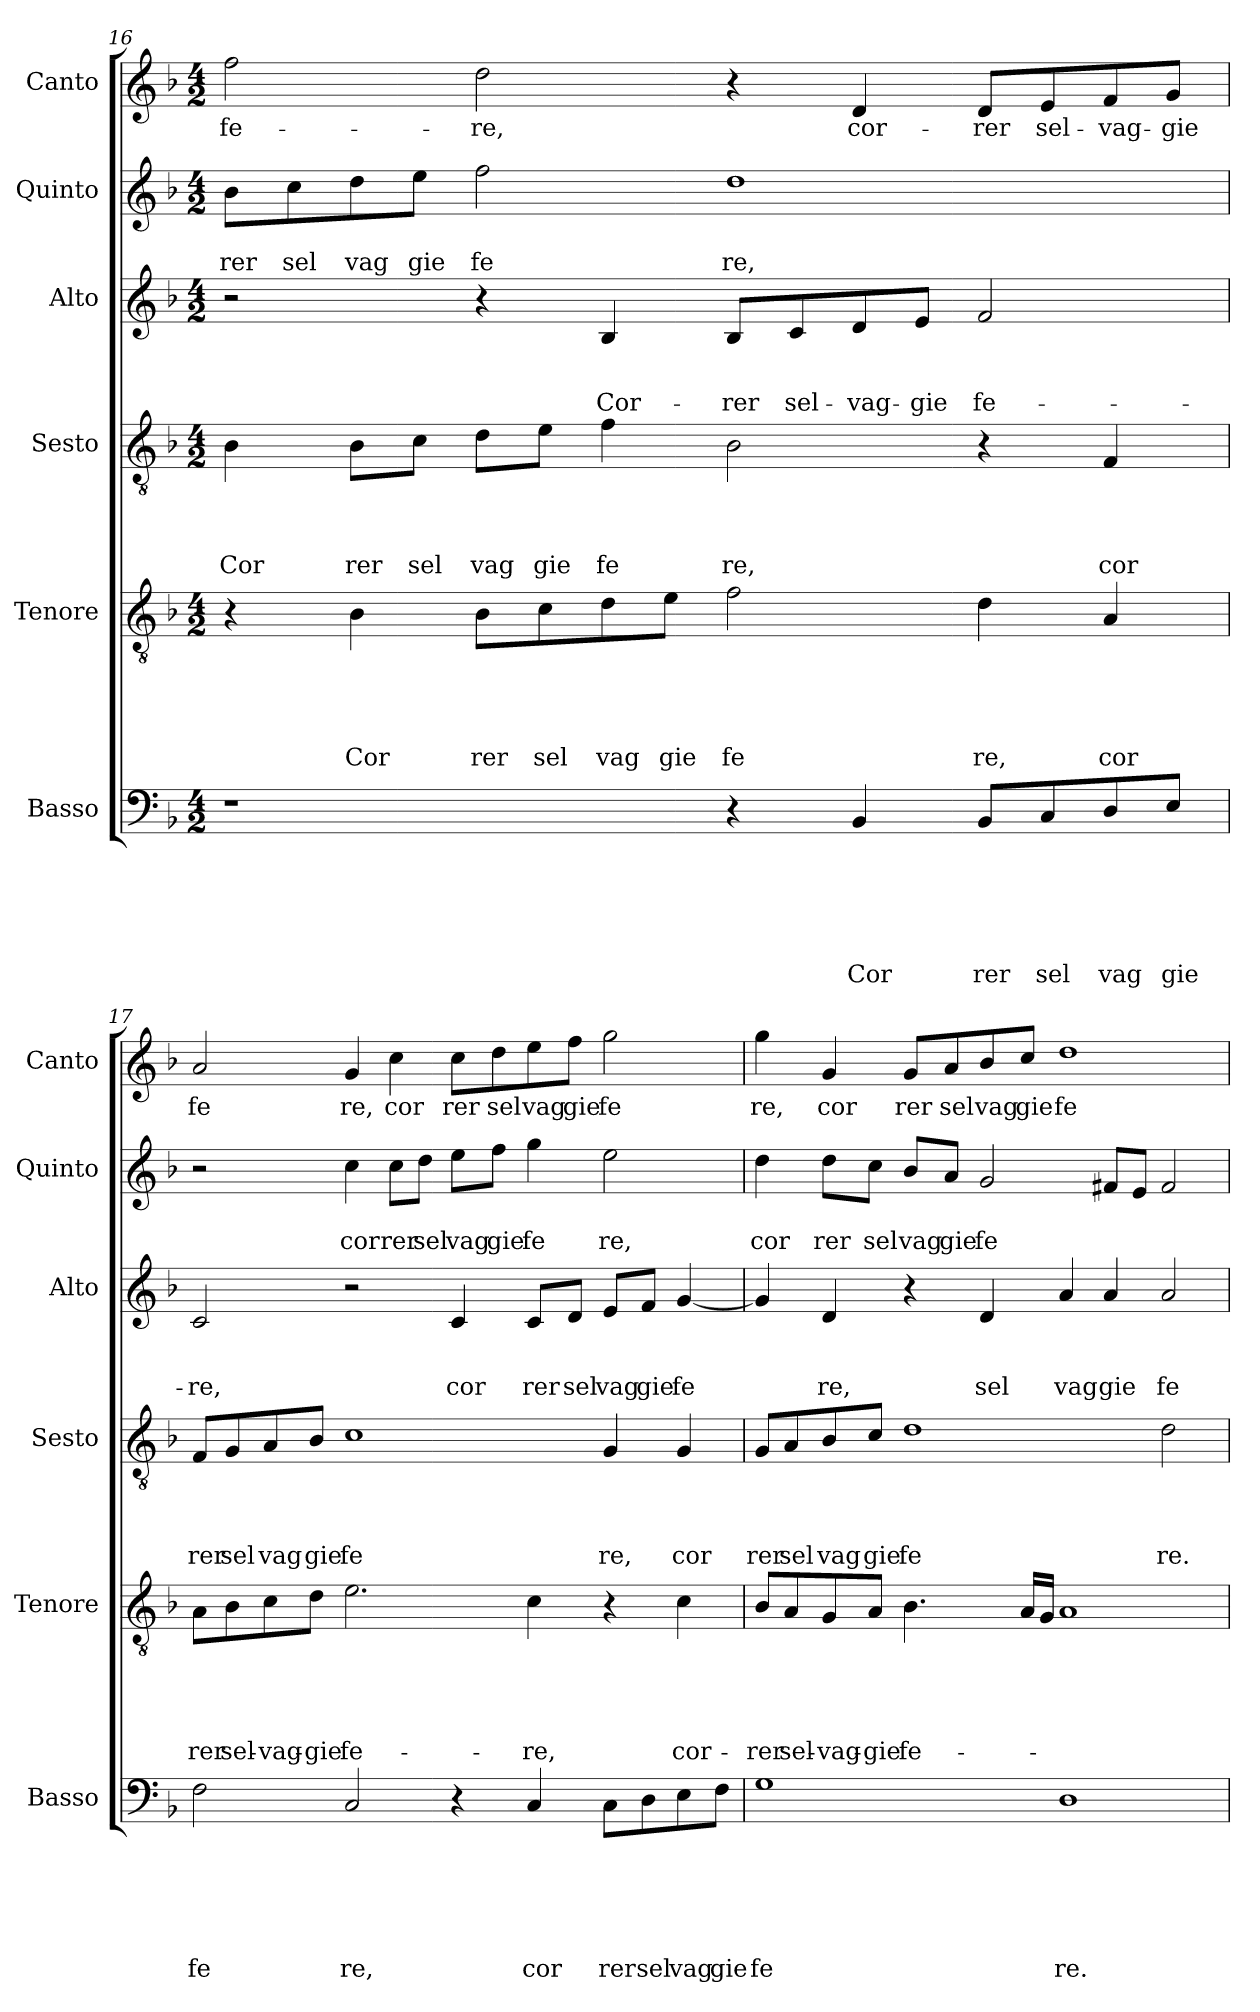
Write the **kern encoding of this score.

**kern	**text	**text	**text	**text	**text	**text	**kern	**text	**text	**text	**text	**text	**kern	**text	**text	**text	**text	**kern	**text	**text	**text	**kern	**text	**text	**kern	**text
*part6	*part6	*part6	*part6	*part6	*part6	*part6	*part5	*part5	*part5	*part5	*part5	*part5	*part4	*part4	*part4	*part4	*part4	*part3	*part3	*part3	*part3	*part2	*part2	*part2	*part1	*part1
*staff6	*staff6	*staff6	*staff6	*staff6	*staff6	*staff6	*staff5	*staff5	*staff5	*staff5	*staff5	*staff5	*staff4	*staff4	*staff4	*staff4	*staff4	*staff3	*staff3	*staff3	*staff3	*staff2	*staff2	*staff2	*staff1	*staff1
*I"Basso	*	*	*	*	*	*	*I"Tenore	*	*	*	*	*	*I"Sesto	*	*	*	*	*I"Alto	*	*	*	*I"Quinto	*	*	*I"Canto	*
*I'Basso	*	*	*	*	*	*	*I'Tenore	*	*	*	*	*	*I'Sesto	*	*	*	*	*I'Alto	*	*	*	*I'Quinto	*	*	*I'Canto	*
*clefF4	*	*	*	*	*	*	*clefGv2	*	*	*	*	*	*clefGv2	*	*	*	*	*clefG2	*	*	*	*clefG2	*	*	*clefG2	*
*k[b-]	*	*	*	*	*	*	*k[b-]	*	*	*	*	*	*k[b-]	*	*	*	*	*k[b-]	*	*	*	*k[b-]	*	*	*k[b-]	*
*F:	*	*	*	*	*	*	*F:	*	*	*	*	*	*F:	*	*	*	*	*F:	*	*	*	*F:	*	*	*F:	*
*M4/2	*	*	*	*	*	*	*M4/2	*	*	*	*	*	*M4/2	*	*	*	*	*M4/2	*	*	*	*M4/2	*	*	*M4/2	*
=16	=16	=16	=16	=16	=16	=16	=16	=16	=16	=16	=16	=16	=16	=16	=16	=16	=16	=16	=16	=16	=16	=16	=16	=16	=16	=16
!	!	!	!	!	!	!	!	!	!	!	!	!	!	!	!	!	!LO:LY:b	!	!	!	!	!	!	!LO:LY:b	!	!LO:LY:b
1r	.	.	.	.	.	.	4r	.	.	.	.	.	4B-\	.	.	.	Cor	2r	.	.	.	8b-\L	.	rer	2ff\	fe-
!	!	!	!	!	!	!	!	!	!	!	!	!	!	!	!	!	!	!	!	!	!	!	!	!LO:LY:b	!	!
.	.	.	.	.	.	.	.	.	.	.	.	.	.	.	.	.	.	.	.	.	.	8cc\	.	sel	.	.
!	!	!	!	!	!	!	!	!	!	!	!	!LO:LY:b	!	!	!	!	!LO:LY:b	!	!	!	!	!	!	!LO:LY:b	!	!
.	.	.	.	.	.	.	4B-\	.	.	.	.	Cor	8B-\L	.	.	.	rer	.	.	.	.	8dd\	.	vag	.	.
!	!	!	!	!	!	!	!	!	!	!	!	!	!	!	!	!	!LO:LY:b	!	!	!	!	!	!	!LO:LY:b	!	!
.	.	.	.	.	.	.	.	.	.	.	.	.	8c\J	.	.	.	sel	.	.	.	.	8ee\J	.	gie	.	.
!	!	!	!	!	!	!	!	!	!	!	!	!LO:LY:b	!	!	!	!	!LO:LY:b	!	!	!	!	!	!	!LO:LY:b	!	!LO:LY:b
.	.	.	.	.	.	.	8B-\L	.	.	.	.	rer	8d\L	.	.	.	vag	4r	.	.	.	2ff\	.	fe	2dd\	-re,
!	!	!	!	!	!	!	!	!	!	!	!	!LO:LY:b	!	!	!	!	!LO:LY:b	!	!	!	!	!	!	!	!	!
.	.	.	.	.	.	.	8c\	.	.	.	.	sel	8e\J	.	.	.	gie	.	.	.	.	.	.	.	.	.
!	!	!	!	!	!	!	!	!	!	!	!	!LO:LY:b	!	!	!	!	!LO:LY:b	!	!	!	!LO:LY:b	!	!	!	!	!
.	.	.	.	.	.	.	8d\	.	.	.	.	vag	4f\	.	.	.	fe	4B-/	.	.	Cor-	.	.	.	.	.
!	!	!	!	!	!	!	!	!	!	!	!	!LO:LY:b	!	!	!	!	!	!	!	!	!	!	!	!	!	!
.	.	.	.	.	.	.	8e\J	.	.	.	.	gie	.	.	.	.	.	.	.	.	.	.	.	.	.	.
!	!	!	!	!	!	!	!	!	!	!	!	!LO:LY:b	!	!	!	!	!LO:LY:b	!	!	!	!LO:LY:b	!	!	!LO:LY:b	!	!
4r	.	.	.	.	.	.	2f\	.	.	.	.	fe	2B-\	.	.	.	re,	8B-/L	.	.	-rer	1dd	.	re,	4r	.
!	!	!	!	!	!	!	!	!	!	!	!	!	!	!	!	!	!	!	!	!	!LO:LY:b	!	!	!	!	!
.	.	.	.	.	.	.	.	.	.	.	.	.	.	.	.	.	.	8c/	.	.	sel-	.	.	.	.	.
!	!	!	!	!	!	!LO:LY:b	!	!	!	!	!	!	!	!	!	!	!	!	!	!	!LO:LY:b	!	!	!	!	!LO:LY:b
4BB-/	.	.	.	.	.	Cor	.	.	.	.	.	.	.	.	.	.	.	8d/	.	.	-vag-	.	.	.	4d/	cor-
!	!	!	!	!	!	!	!	!	!	!	!	!	!	!	!	!	!	!	!	!	!LO:LY:b	!	!	!	!	!
.	.	.	.	.	.	.	.	.	.	.	.	.	.	.	.	.	.	8e/J	.	.	-gie	.	.	.	.	.
!	!	!	!	!	!	!LO:LY:b	!	!	!	!	!	!LO:LY:b	!	!	!	!	!	!	!	!	!LO:LY:b	!	!	!	!	!LO:LY:b
8BB-/L	.	.	.	.	.	rer	4d\	.	.	.	.	re,	4r	.	.	.	.	2f/	.	.	fe-	.	.	.	8d/L	-rer
!	!	!	!	!	!	!LO:LY:b	!	!	!	!	!	!	!	!	!	!	!	!	!	!	!	!	!	!	!	!LO:LY:b
8C/	.	.	.	.	.	sel	.	.	.	.	.	.	.	.	.	.	.	.	.	.	.	.	.	.	8e/	sel-
!	!	!	!	!	!	!LO:LY:b	!	!	!	!	!	!LO:LY:b	!	!	!	!	!LO:LY:b	!	!	!	!	!	!	!	!	!LO:LY:b
8D/	.	.	.	.	.	vag	4A/	.	.	.	.	cor	4F/	.	.	.	cor	.	.	.	.	.	.	.	8f/	-vag-
!	!	!	!	!	!	!LO:LY:b	!	!	!	!	!	!	!	!	!	!	!	!	!	!	!	!	!	!	!	!LO:LY:b
8E/J	.	.	.	.	.	gie	.	.	.	.	.	.	.	.	.	.	.	.	.	.	.	.	.	.	8g</J	-gie
!!LO:LB:g=z
=17	=17	=17	=17	=17	=17	=17	=17	=17	=17	=17	=17	=17	=17	=17	=17	=17	=17	=17	=17	=17	=17	=17	=17	=17	=17	=17
!	!	!	!	!	!	!LO:LY:b	!	!	!	!	!	!LO:LY:b	!	!	!	!	!LO:LY:b	!	!	!	!LO:LY:b	!	!	!	!	!LO:LY:b
2F\	.	.	.	.	.	fe	8A\L	.	.	.	.	rer	8F/L	.	.	.	rer	2c/	.	.	-re,	2r	.	.	2a/	fe
!	!	!	!	!	!	!	!	!	!	!	!	!LO:LY:b	!	!	!	!	!LO:LY:b	!	!	!	!	!	!	!	!	!
.	.	.	.	.	.	.	8B-\	.	.	.	.	sel-	8G/	.	.	.	sel	.	.	.	.	.	.	.	.	.
!	!	!	!	!	!	!	!	!	!	!	!	!LO:LY:b	!	!	!	!	!LO:LY:b	!	!	!	!	!	!	!	!	!
.	.	.	.	.	.	.	8c\	.	.	.	.	-vag-	8A/	.	.	.	vag	.	.	.	.	.	.	.	.	.
!	!	!	!	!	!	!	!	!	!	!	!	!LO:LY:b	!	!	!	!	!LO:LY:b	!	!	!	!	!	!	!	!	!
.	.	.	.	.	.	.	8d\J	.	.	.	.	-gie	8B-/J	.	.	.	gie	.	.	.	.	.	.	.	.	.
!	!	!	!	!	!	!LO:LY:b	!	!	!	!	!	!LO:LY:b	!	!	!	!	!LO:LY:b	!	!	!	!	!	!	!LO:LY:b	!	!LO:LY:b
2C/	.	.	.	.	.	re,	2.e\	.	.	.	.	fe-	1c	.	.	.	fe	2r	.	.	.	4cc\	.	cor	4g/	re,
!	!	!	!	!	!	!	!	!	!	!	!	!	!	!	!	!	!	!	!	!	!	!	!	!LO:LY:b	!	!LO:LY:b
.	.	.	.	.	.	.	.	.	.	.	.	.	.	.	.	.	.	.	.	.	.	8cc\L	.	rer	4cc\	cor
!	!	!	!	!	!	!	!	!	!	!	!	!	!	!	!	!	!	!	!	!	!	!	!	!LO:LY:b	!	!
.	.	.	.	.	.	.	.	.	.	.	.	.	.	.	.	.	.	.	.	.	.	8dd\J	.	sel	.	.
!	!	!	!	!	!	!	!	!	!	!	!	!	!	!	!	!	!	!	!	!	!LO:LY:b	!	!	!LO:LY:b	!	!LO:LY:b
4r	.	.	.	.	.	.	.	.	.	.	.	.	.	.	.	.	.	4c/	.	.	cor	8ee\L	.	vag	8cc\L	rer
!	!	!	!	!	!	!	!	!	!	!	!	!	!	!	!	!	!	!	!	!	!	!	!	!LO:LY:b	!	!LO:LY:b
.	.	.	.	.	.	.	.	.	.	.	.	.	.	.	.	.	.	.	.	.	.	8ff\J	.	gie	8dd\	sel
!	!	!	!	!	!	!LO:LY:b	!	!	!	!	!	!LO:LY:b	!	!	!	!	!	!	!	!	!LO:LY:b	!	!	!LO:LY:b	!	!LO:LY:b
4C/	.	.	.	.	.	cor	4c\	.	.	.	.	-re,	.	.	.	.	.	8c/L	.	.	rer	4gg\	.	fe	8ee\	vag
!	!	!	!	!	!	!	!	!	!	!	!	!	!	!	!	!	!	!	!	!	!LO:LY:b	!	!	!	!	!LO:LY:b
.	.	.	.	.	.	.	.	.	.	.	.	.	.	.	.	.	.	8d/J	.	.	sel	.	.	.	8ff\J	gie
!	!	!	!	!	!	!LO:LY:b	!	!	!	!	!	!	!	!	!	!	!LO:LY:b	!	!	!	!LO:LY:b	!	!	!LO:LY:b	!	!LO:LY:b
8C\L	.	.	.	.	.	rer	4r	.	.	.	.	.	4G/	.	.	.	re,	8e/L	.	.	vag	2ee\	.	re,	2gg\	fe
!	!	!	!	!	!	!LO:LY:b	!	!	!	!	!	!	!	!	!	!	!	!	!	!	!LO:LY:b	!	!	!	!	!
8D\	.	.	.	.	.	sel	.	.	.	.	.	.	.	.	.	.	.	8f/J	.	.	gie	.	.	.	.	.
!	!	!	!	!	!	!LO:LY:b	!	!	!	!	!	!LO:LY:b	!	!	!	!	!LO:LY:b	!	!	!	!LO:LY:b	!	!	!	!	!
8E\	.	.	.	.	.	vag	4c\	.	.	.	.	cor-	4G/	.	.	.	cor	[<4g/	.	.	fe	.	.	.	.	.
!	!	!	!	!	!	!LO:LY:b	!	!	!	!	!	!	!	!	!	!	!	!	!	!	!	!	!	!	!	!
8F\J	.	.	.	.	.	gie	.	.	.	.	.	.	.	.	.	.	.	.	.	.	.	.	.	.	.	.
=18	=18	=18	=18	=18	=18	=18	=18	=18	=18	=18	=18	=18	=18	=18	=18	=18	=18	=18	=18	=18	=18	=18	=18	=18	=18	=18
!	!	!	!	!	!	!LO:LY:b	!	!	!	!	!	!LO:LY:b	!	!	!	!	!LO:LY:b	!	!	!	!	!	!	!LO:LY:b	!	!LO:LY:b
1G	.	.	.	.	.	fe	8B-/L	.	.	.	.	-rer	8G/L	.	.	.	rer	4g/]	.	.	.	4dd\	.	cor	4gg\	re,
!	!	!	!	!	!	!	!	!	!	!	!	!LO:LY:b	!	!	!	!	!LO:LY:b	!	!	!	!	!	!	!	!	!
.	.	.	.	.	.	.	8A/	.	.	.	.	sel-	8A/	.	.	.	sel	.	.	.	.	.	.	.	.	.
!	!	!	!	!	!	!	!	!	!	!	!	!LO:LY:b	!	!	!	!	!LO:LY:b	!	!	!	!LO:LY:b	!	!	!LO:LY:b	!	!LO:LY:b
.	.	.	.	.	.	.	8G/	.	.	.	.	-vag-	8B-/	.	.	.	vag	4d/	.	.	re,	8dd\L	.	rer	4g/	cor
!	!	!	!	!	!	!	!	!	!	!	!	!LO:LY:b	!	!	!	!	!LO:LY:b	!	!	!	!	!	!	!LO:LY:b	!	!
.	.	.	.	.	.	.	8A/J	.	.	.	.	-gie	8c/J	.	.	.	gie	.	.	.	.	8cc\J	.	sel	.	.
!	!	!	!	!	!	!	!	!	!	!	!	!LO:LY:b	!	!	!	!	!LO:LY:b	!	!	!	!	!	!	!LO:LY:b	!	!LO:LY:b
.	.	.	.	.	.	.	4.B-\	.	.	.	.	fe-	1d	.	.	.	fe	4r	.	.	.	8b-/L	.	vag	8g/L	rer
!	!	!	!	!	!	!	!	!	!	!	!	!	!	!	!	!	!	!	!	!	!	!	!	!LO:LY:b	!	!LO:LY:b
.	.	.	.	.	.	.	.	.	.	.	.	.	.	.	.	.	.	.	.	.	.	8a/J	.	gie	8a/	sel
!	!	!	!	!	!	!	!	!	!	!	!	!	!	!	!	!	!	!	!	!	!LO:LY:b	!	!	!LO:LY:b	!	!LO:LY:b
.	.	.	.	.	.	.	.	.	.	.	.	.	.	.	.	.	.	4d/	.	.	sel	2g/	.	fe	8b-/	vag
!	!	!	!	!	!	!	!	!	!	!	!	!	!	!	!	!	!	!	!	!	!	!	!	!	!	!LO:LY:b
.	.	.	.	.	.	.	16A/LL	.	.	.	.	.	.	.	.	.	.	.	.	.	.	.	.	.	8cc/J	gie
.	.	.	.	.	.	.	16G/JJ	.	.	.	.	.	.	.	.	.	.	.	.	.	.	.	.	.	.	.
!	!	!	!	!	!	!LO:LY:b	!	!	!	!	!	!	!	!	!	!	!	!	!	!	!LO:LY:b	!	!	!	!	!LO:LY:b
1D	.	.	.	.	.	re.	1A	.	.	.	.	.	.	.	.	.	.	4a/	.	.	vag	.	.	.	1dd	fe
!	!	!	!	!	!	!	!	!	!	!	!	!	!	!	!	!	!	!	!	!	!LO:LY:b	!	!	!	!	!
.	.	.	.	.	.	.	.	.	.	.	.	.	.	.	.	.	.	4a/	.	.	gie	8f#X/L	.	.	.	.
.	.	.	.	.	.	.	.	.	.	.	.	.	.	.	.	.	.	.	.	.	.	8e/J	.	.	.	.
!	!	!	!	!	!	!	!	!	!	!	!	!	!	!	!	!	!LO:LY:b	!	!	!	!LO:LY:b	!	!	!	!	!
.	.	.	.	.	.	.	.	.	.	.	.	.	2d\	.	.	.	re.	2a/	.	.	fe	2f#/	.	.	.	.
=	=	=	=	=	=	=	=	=	=	=	=	=	=	=	=	=	=	=	=	=	=	=	=	=	=	=
*-	*-	*-	*-	*-	*-	*-	*-	*-	*-	*-	*-	*-	*-	*-	*-	*-	*-	*-	*-	*-	*-	*-	*-	*-	*-	*-
